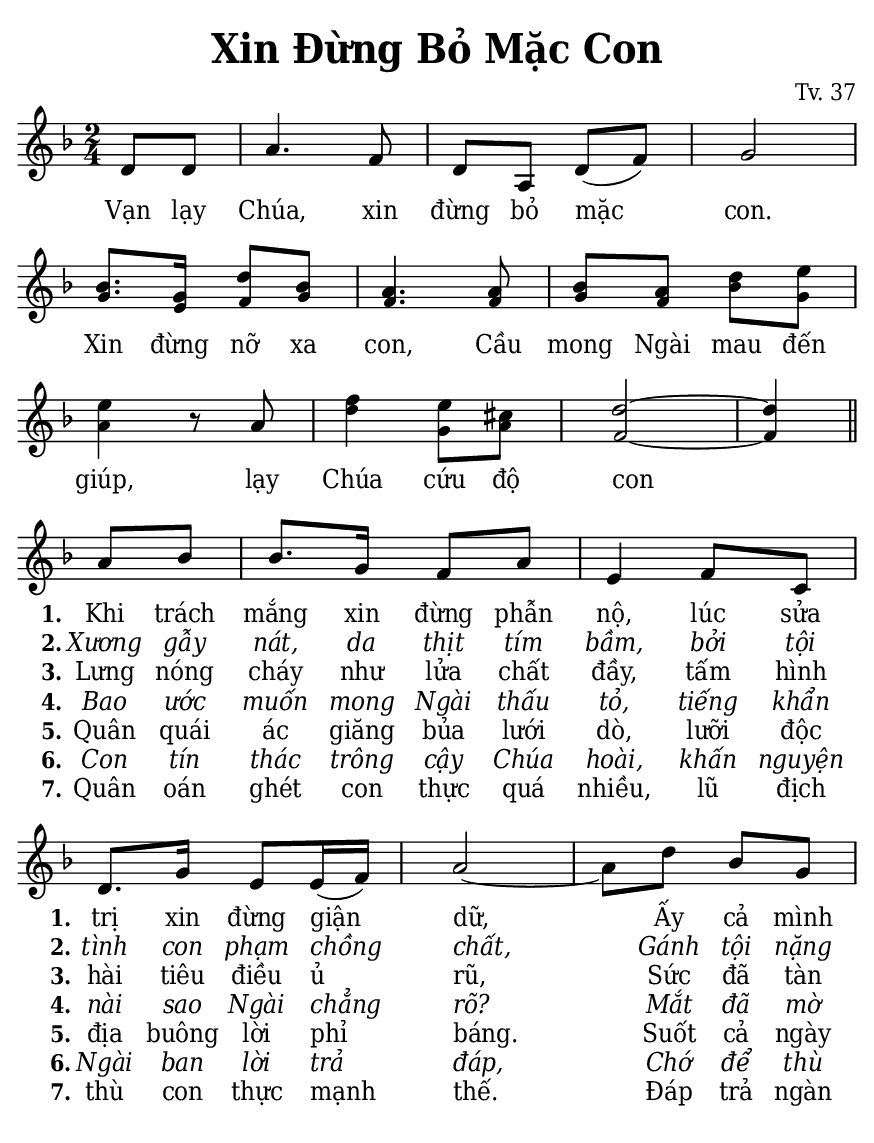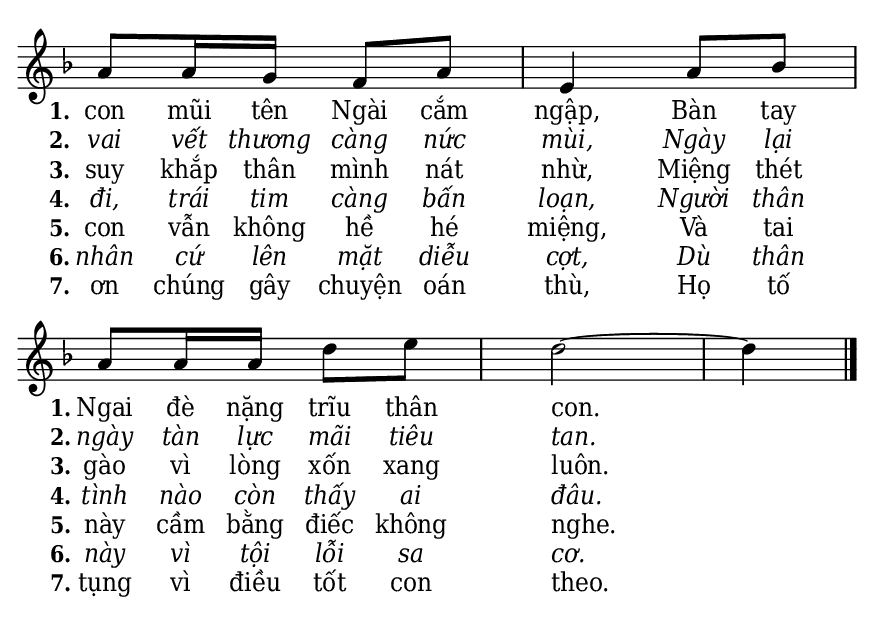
% Cài đặt chung\
\version "2.22.1"
\include "english.ly"

\header {
  title = \markup { \fontsize #1 "Xin Đừng Bỏ Mặc Con" }
  composer = "Tv. 37"
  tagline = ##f
}

% Nhạc phiên khúc
nhacPhienKhucSop = \relative c' {
  \autoPageBreaksOff
  \partial 4 d8 d |
  a'4. f8 |
  d a d (f) |
  g2 |
  bf8. g16 d'8 bf |
  a4. a8 |
  bf a d e |
  e4 r8 a, |
  f'4 e8 cs |
  d2 ~ |
  d4 \bar "||" \break
  
  a8 bf |
  bf8. g16 f8 a |
  e4 f8 c |
  d8. g16 e8 e16 (f) |
  a2 ~ |
  a8 d bf g |
  
  \pageBreak
  
  a a16 g f8 a |
  e4 a8 bf |
  a a16 a d8 e |
  d2 ~ |
  d4 \bar "|."
}

nhacPhienKhucAlto = \relative c' {
  d8 d |
  a'4. f8 |
  d a d (f) |
  g2 |
  g8. e16 f8 g |
  f4. f8 |
  g f bf g |
  a4 r8 a |
  d4 g,8 a |
  f2 ~ |
  f4
}

% Lời phiên khúc
loiPhienKhucSop = \lyrics {
  %\set stanza = "ĐK:"
  Vạn lạy Chúa, xin đừng bỏ mặc con.
  Xin đừng nỡ xa con,
  Cầu mong Ngài mau đến giúp,
  lạy Chúa cứu độ con
  <<
    {
      \set stanza = "1."
      Khi trách mắng xin đừng phẫn nộ,
      lúc sửa trị xin đừng giận dữ,
      Ấy cả mình con mũi tên Ngài cắm ngập,
      Bàn tay Ngai đè nặng trĩu thân con.
    }
    \new Lyrics {
	    \set associatedVoice = "beSop"
	    \set stanza = "2."
      \override Lyrics.LyricText.font-shape = #'italic
	    Xương gẫy nát, da thịt tím bầm,
	    bởi tội tình con phạm chồng chất,
	    Gánh tội nặng vai vết thương càng nức mùi,
	    Ngày lại ngày tàn lực mãi tiêu tan.
    }
    \new Lyrics {
	    \set associatedVoice = "beSop"
	    \set stanza = "3."
	    Lưng nóng cháy như lửa chất đầy,
	    tấm hình hài tiêu điều ủ rũ,
	    Sức đã tàn suy khắp thân mình nát nhừ,
	    Miệng thét gào vì lòng xốn xang luôn.
    }
    \new Lyrics {
	    \set associatedVoice = "beSop"
	    \set stanza = "4."
      \override Lyrics.LyricText.font-shape = #'italic
	    Bao ước muốn mong Ngài thấu tỏ,
	    tiếng khẩn nài sao Ngài chẳng rõ?
	    Mắt đã mờ đi, trái tim càng bấn loạn,
	    Người thân tình nào còn thấy ai đâu.
    }
    \new Lyrics {
	    \set associatedVoice = "beSop"
	    \set stanza = "5."
	    Quân quái ác giăng bủa lưới dò,
	    lưỡi độc địa buông lời phỉ báng.
	    Suốt cả ngày con vẫn không hề hé miệng,
	    Và tai này cầm bằng điếc không nghe.
    }
    \new Lyrics {
	    \set associatedVoice = "beSop"
	    \set stanza = "6."
      \override Lyrics.LyricText.font-shape = #'italic
	    Con tín thác trông cậy Chúa hoài,
	    khấn nguyện Ngài ban lời trả đáp,
	    Chớ để thù nhân cứ lên mặt diễu cợt,
	    Dù thân này vì tội lỗi sa cơ.
    }
    \new Lyrics {
	    \set associatedVoice = "beSop"
	    \set stanza = "7."
	    Quân oán ghét con thực quá nhiều,
	    lũ địch thù con thực mạnh thế.
	    Đáp trả ngàn ơn chúng gây chuyện oán thù,
	    Họ tố tụng vì điều tốt con theo.
    }
  >>
}

% Dàn trang
\paper {
  #(set-paper-size "a5")
  top-margin = 3\mm
  bottom-margin = 3\mm
  left-margin = 3\mm
  right-margin = 3\mm
  indent = #0
  #(define fonts
	 (make-pango-font-tree "Deja Vu Serif Condensed"
	 		       "Deja Vu Serif Condensed"
			       "Deja Vu Serif Condensed"
			       (/ 20 20)))
  print-page-number = ##f
  system-system-spacing = #'((basic-distance . 0.1) (padding . 2.5))
  ragged-bottom = ##t
}

TongNhip = {
  \key f \major \time 2/4
  \set Timing.beamExceptions = #'()
  \set Timing.baseMoment = #(ly:make-moment 1/4)
}

% mã nguồn cho những chức năng chưa hỗ trợ trong phiên bản lilypond hiện tại
% cung cấp bởi cộng đồng lilypond khi gửi email đến lilypond-user@gnu.org
% Đổi kích thước nốt cho bè phụ
notBePhu =
#(define-music-function (font-size music) (number? ly:music?)
   (for-some-music
     (lambda (m)
       (if (music-is-of-type? m 'rhythmic-event)
           (begin
             (set! (ly:music-property m 'tweaks)
                   (cons `(font-size . ,font-size)
                         (ly:music-property m 'tweaks)))
             #t)
           #f))
     music)
   music)

% in số phiên khúc trên mỗi dòng
#(define (add-grob-definition grob-name grob-entry)
    (set! all-grob-descriptions
          (cons ((@@ (lily) completize-grob-entry)
                 (cons grob-name grob-entry))
                all-grob-descriptions)))

#(add-grob-definition
   'StanzaNumberSpanner
   `((direction . ,LEFT)
     (font-series . bold)
     (padding . 0.5)
     (side-axis . ,X)
     (stencil . ,ly:text-interface::print)
     (X-offset . ,ly:side-position-interface::x-aligned-side)
     (Y-extent . ,grob::always-Y-extent-from-stencil)
     (meta . ((class . Spanner)
              (interfaces . (font-interface
                             side-position-interface
                             stanza-number-interface
                             text-interface))))))

\layout {
   \context {
     \Global
     \grobdescriptions #all-grob-descriptions
   }
   \context {
     \Score
     \remove Stanza_number_align_engraver
     \consists
       #(lambda (context)
          (let ((texts '())
                (syllables '()))
            (make-engraver
             (acknowledgers
              ((stanza-number-interface engraver grob source-engraver)
                 (set! texts (cons grob texts)))
              ((lyric-syllable-interface engraver grob source-engraver)
                 (set! syllables (cons grob syllables))))
             ((stop-translation-timestep engraver)
                (for-each
                 (lambda (text)
                   (for-each
                    (lambda (syllable)
                      (ly:pointer-group-interface::add-grob text
'side-support-elements syllable))
                    syllables))
                 texts)
                (set! syllables '())))))
   }
   \context {
     \Lyrics
     \remove Stanza_number_engraver
     \consists
       #(lambda (context)
          (let ((text #f)
                (last-stanza #f))
            (make-engraver
             ((process-music engraver)
                (let ((stanza (ly:context-property context 'stanza #f)))
                  (if (and stanza (not (equal? stanza last-stanza)))
                      (let ((column (ly:context-property context
'currentCommandColumn)))
                        (set! last-stanza stanza)
                        (if text
                            (ly:spanner-set-bound! text RIGHT column))

                        (set! text (ly:engraver-make-grob engraver
'StanzaNumberSpanner '()))
                        (ly:grob-set-property! text 'text stanza)
                        (ly:spanner-set-bound! text LEFT column)))))
             ((finalize engraver)
                (if text
                    (let ((column (ly:context-property context
'currentCommandColumn)))
                      (ly:spanner-set-bound! text RIGHT column)))))))
     \override StanzaNumberSpanner.horizon-padding = 10000
   }
}
% kết thúc mã nguồn

\score {
  \new ChoirStaff <<
    \new Staff \with {
        \consists "Merge_rests_engraver"
        printPartCombineTexts = ##f
      }
      <<
      \new Voice \TongNhip \partCombine 
        \nhacPhienKhucSop
        \notBePhu -1 { \nhacPhienKhucAlto }
      \new NullVoice = beSop \nhacPhienKhucSop
      \new Lyrics \lyricsto beSop \loiPhienKhucSop
      >>
  >>
  \layout {
    \override Lyrics.LyricSpace.minimum-distance = #2
    \override Score.BarNumber.break-visibility = ##(#f #f #f)
    \override Score.SpacingSpanner.uniform-stretching = ##t
  } 
}
